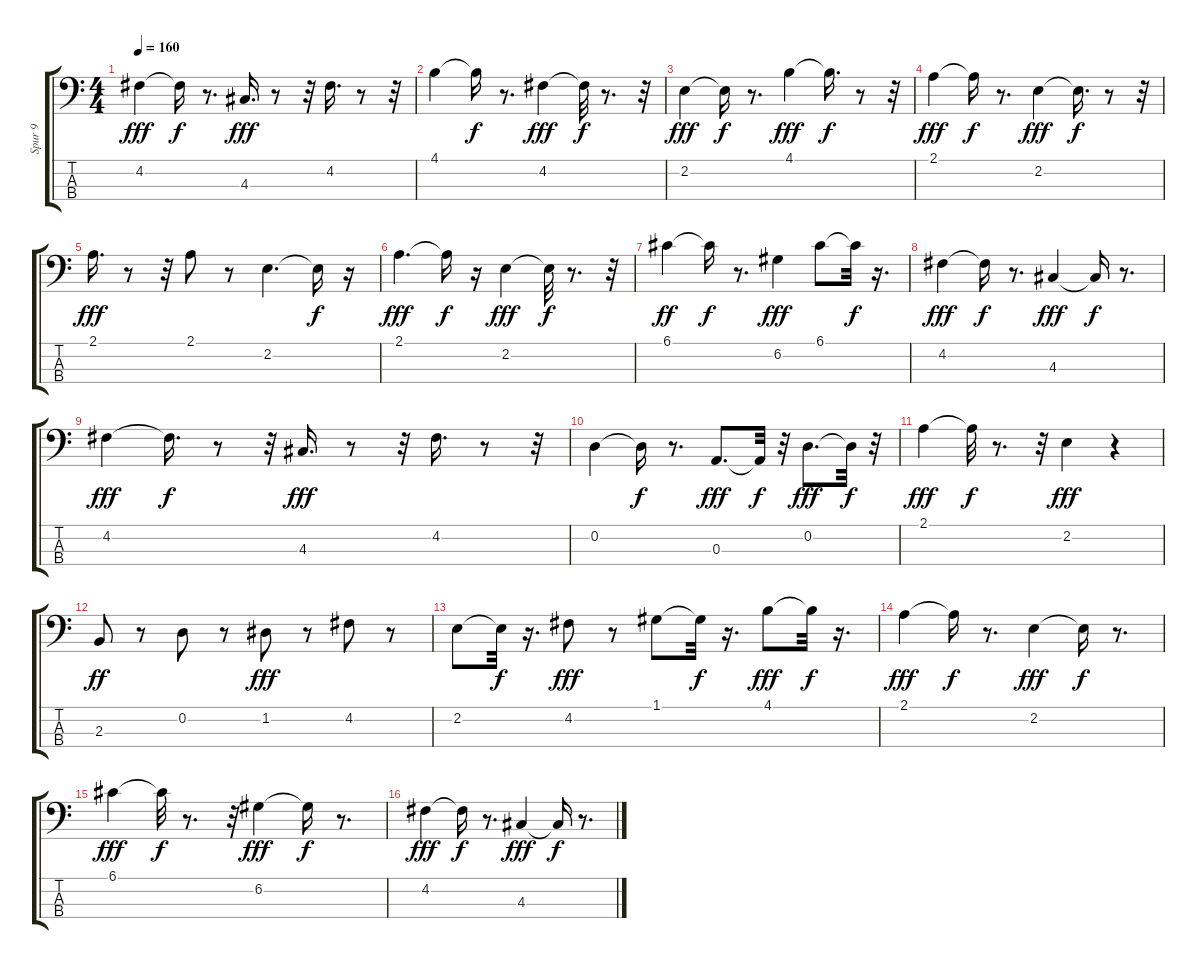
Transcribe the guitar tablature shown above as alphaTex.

\track ("Spur 9" "Spur 9") {instrument electricbasspick}
\staff {score tabs}
\tuning (G2 D2 A1 E1) {hide}
\ts (4 4)
\tempo 160
\clef f4
\ks c
4.2.4{dy fff} 4.2{t}.16{dy f} r.8{d} 4.3.16{d dy fff} r.8 r.32 4.2.16{d} r.8 r.32 |
4.1.4 4.1{t}.16{dy f} r.8{d} 4.2.4{dy fff} 4.2{t}.32{dy f} r.8{d} r.32 |
2.2.4{dy fff} 2.2{t}.16{dy f} r.8{d} 4.1.4{dy fff} 4.1{t}.16{d dy f} r.8 r.32 |
2.1.4{dy fff} 2.1{t}.16{dy f} r.8{d} 2.2.4{dy fff} 2.2{t}.16{d dy f} r.8 r.32 |
2.1.16{d dy fff} r.8 r.32 2.1.8 r.8 2.2.4{d} 2.2{t}.16{dy f} r.16 |
2.1.4{d dy fff} 2.1{t}.16{dy f} r.16 2.2.4{dy fff} 2.2{t}.32{dy f} r.8{d} r.32 |
6.1.4{dy ff} 6.1{t}.16{dy f} r.8{d} 6.2.4{dy fff} 6.1.8 6.1{t}.32{dy f} r.16{d} |
4.2.4{dy fff} 4.2{t}.16{dy f} r.8{d} 4.3.4{dy fff} 4.3{t}.16{dy f} r.8{d} |
4.2.4{dy fff} 4.2{t}.16{d dy f} r.8 r.32 4.3.16{d dy fff} r.8 r.32 4.2.16{d} r.8 r.32 |
0.2.4 0.2{t}.16{dy f} r.8{d} 0.3.8{d dy fff} 0.3{t}.32{dy f} r.32 0.2.8{d dy fff} 0.2{t}.32{dy f} r.32 |
2.1.4{dy fff} 2.1{t}.32{dy f} r.8{d} r.32 2.2.4{dy fff} r.4 |
2.3.8{dy ff} r.8 0.2.8 r.8 1.2.8{dy fff} r.8 4.2.8 r.8 |
2.2.8 2.2{t}.32{dy f} r.16{d} 4.2.8{dy fff} r.8 1.1.8 1.1{t}.32{dy f} r.16{d} 4.1.8{dy fff} 4.1{t}.32{dy f} r.16{d} |
2.1.4{dy fff} 2.1{t}.16{dy f} r.8{d} 2.2.4{dy fff} 2.2{t}.16{dy f} r.8{d} |
6.1.4{dy fff} 6.1{t}.32{dy f} r.8{d} r.32 6.2.4{dy fff} 6.2{t}.16{dy f} r.8{d} |
4.2.4{dy fff} 4.2{t}.16{dy f} r.8{d} 4.3.4{dy fff} 4.3{t}.16{dy f} r.8{d}
